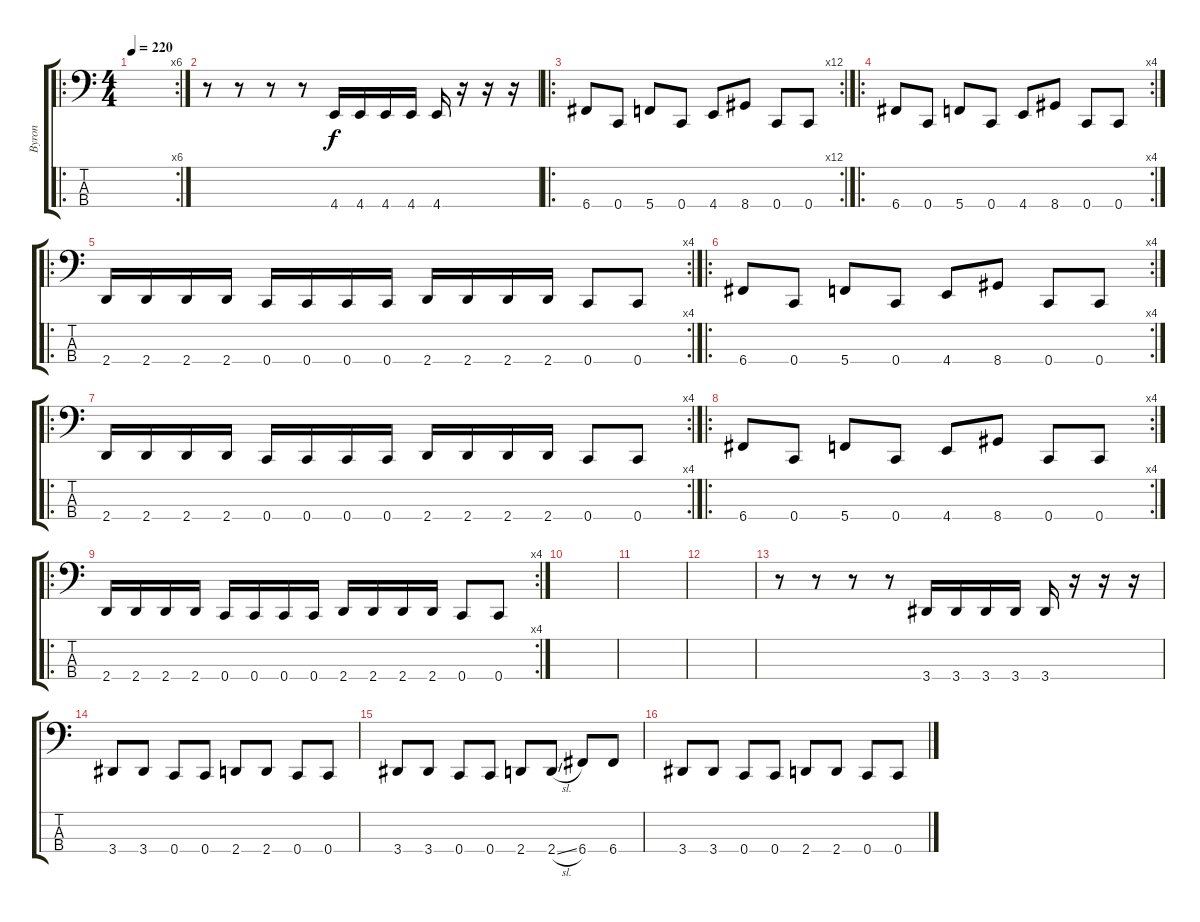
\track ("Byron" "Byron") {instrument electricbasspick}
\staff {score tabs}
\tuning (G2 C2 G1 C1) {hide}
\ro
\rc 6
\ts (4 4)
\tempo 220
\clef f4
\ks c
|
r.8 r.8 r.8 r.8 4.4.16 4.4.16 4.4.16 4.4.16 4.4.16 r.16 r.16 r.16 |
\ro
\rc 12
6.4.8 0.4.8 5.4.8 0.4.8 4.4.8 8.4.8 0.4.8 0.4.8 |
\ro
\rc 4
6.4.8 0.4.8 5.4.8 0.4.8 4.4.8 8.4.8 0.4.8 0.4.8 |
\ro
\rc 4
2.4.16 2.4.16 2.4.16 2.4.16 0.4.16 0.4.16 0.4.16 0.4.16 2.4.16 2.4.16 2.4.16 2.4.16 0.4.8 0.4.8 |
\ro
\rc 4
6.4.8 0.4.8 5.4.8 0.4.8 4.4.8 8.4.8 0.4.8 0.4.8 |
\ro
\rc 4
2.4.16 2.4.16 2.4.16 2.4.16 0.4.16 0.4.16 0.4.16 0.4.16 2.4.16 2.4.16 2.4.16 2.4.16 0.4.8 0.4.8 |
\ro
\rc 4
6.4.8 0.4.8 5.4.8 0.4.8 4.4.8 8.4.8 0.4.8 0.4.8 |
\ro
\rc 4
2.4.16 2.4.16 2.4.16 2.4.16 0.4.16 0.4.16 0.4.16 0.4.16 2.4.16 2.4.16 2.4.16 2.4.16 0.4.8 0.4.8 |
|
|
|
r.8 r.8 r.8 r.8 3.4.16 3.4.16 3.4.16 3.4.16 3.4.16 r.16 r.16 r.16 |
3.4.8 3.4.8 0.4.8 0.4.8 2.4.8 2.4.8 0.4.8 0.4.8 |
3.4.8 3.4.8 0.4.8 0.4.8 2.4.8 2.4{sl}.8 6.4.8 6.4.8 |
3.4.8 3.4.8 0.4.8 0.4.8 2.4.8 2.4.8 0.4.8 0.4.8
